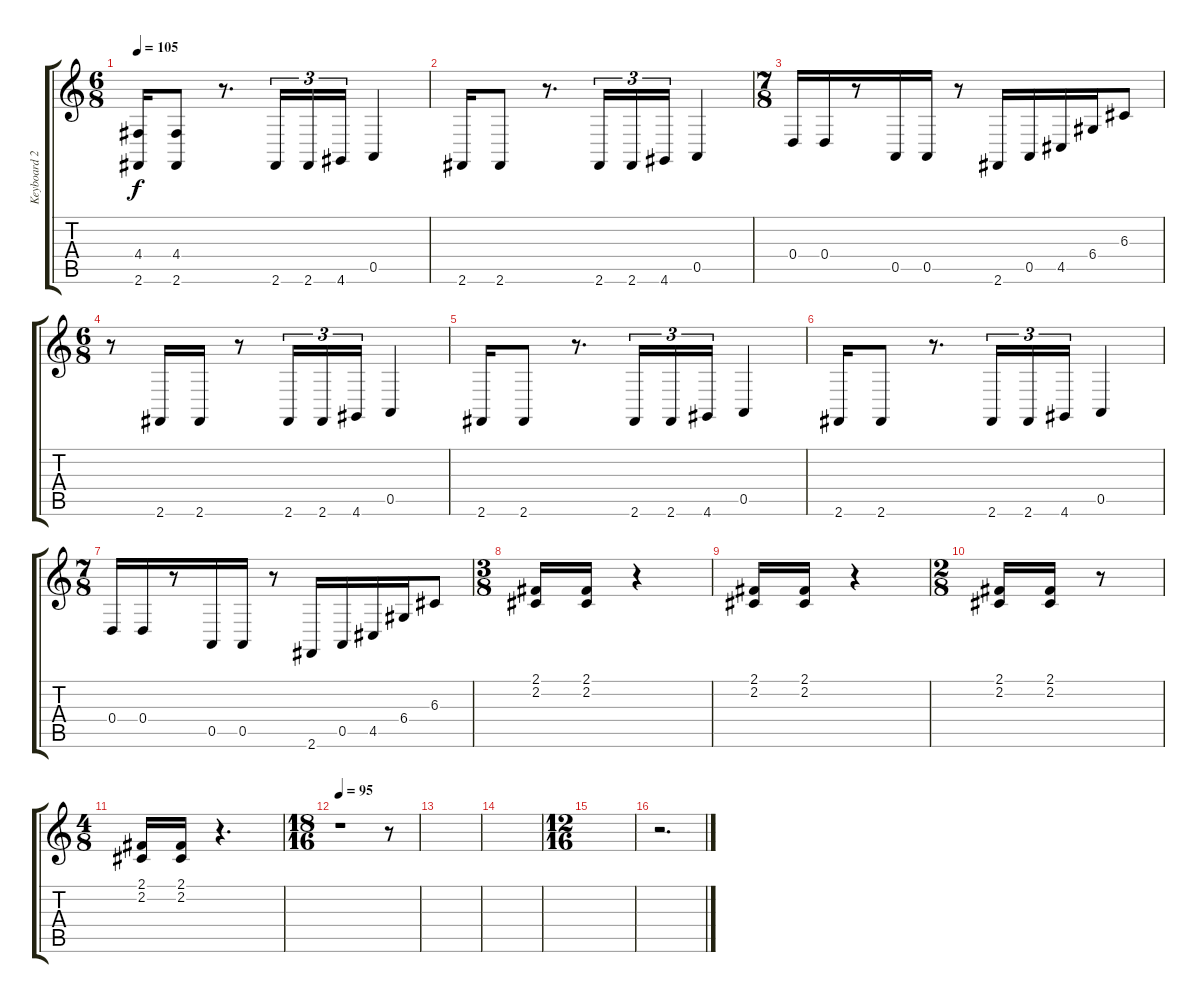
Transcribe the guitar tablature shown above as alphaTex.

\track ("Keyboard 2" "Keyboard 2") {instrument clavinet}
\staff {score tabs}
\tuning (E4 B3 G3 D3 A2 E2) {hide}
\ts (6 8)
\tempo 105
\clef g2
\ks c
(4.4 2.6).16{dy f} (4.4 2.6).8 r.8{d} 2.6.16{tu (3 2)} 2.6.16{tu (3 2)} 4.6.16{tu (3 2)} 0.5.4 |
2.6.16 2.6.8 r.8{d} 2.6.16{tu (3 2)} 2.6.16{tu (3 2)} 4.6.16{tu (3 2)} 0.5.4 |
\ts (7 8)
0.4.16 0.4.16 r.8 0.5.16 0.5.16 r.8 2.6.16 0.5.16 4.5.16 6.4.16 6.3.8 |
\ts (6 8)
r.8 2.6.16 2.6.16 r.8 2.6.16{tu (3 2)} 2.6.16{tu (3 2)} 4.6.16{tu (3 2)} 0.5.4 |
2.6.16 2.6.8 r.8{d} 2.6.16{tu (3 2)} 2.6.16{tu (3 2)} 4.6.16{tu (3 2)} 0.5.4 |
2.6.16 2.6.8 r.8{d} 2.6.16{tu (3 2)} 2.6.16{tu (3 2)} 4.6.16{tu (3 2)} 0.5.4 |
\ts (7 8)
0.4.16 0.4.16 r.8 0.5.16 0.5.16 r.8 2.6.16 0.5.16 4.5.16 6.4.16 6.3.8 |
\ts (3 8)
(2.1 2.2).16 (2.1 2.2).16 r.4 |
(2.1 2.2).16 (2.1 2.2).16 r.4 |
\ts (2 8)
(2.1 2.2).16 (2.1 2.2).16 r.8 |
\ts (4 8)
(2.1 2.2).16 (2.1 2.2).16 r.4{d} |
\ts (18 16)
\tempo 95
r.1 r.8 |
|
|
\ts (12 16)
|
r.2{d}
